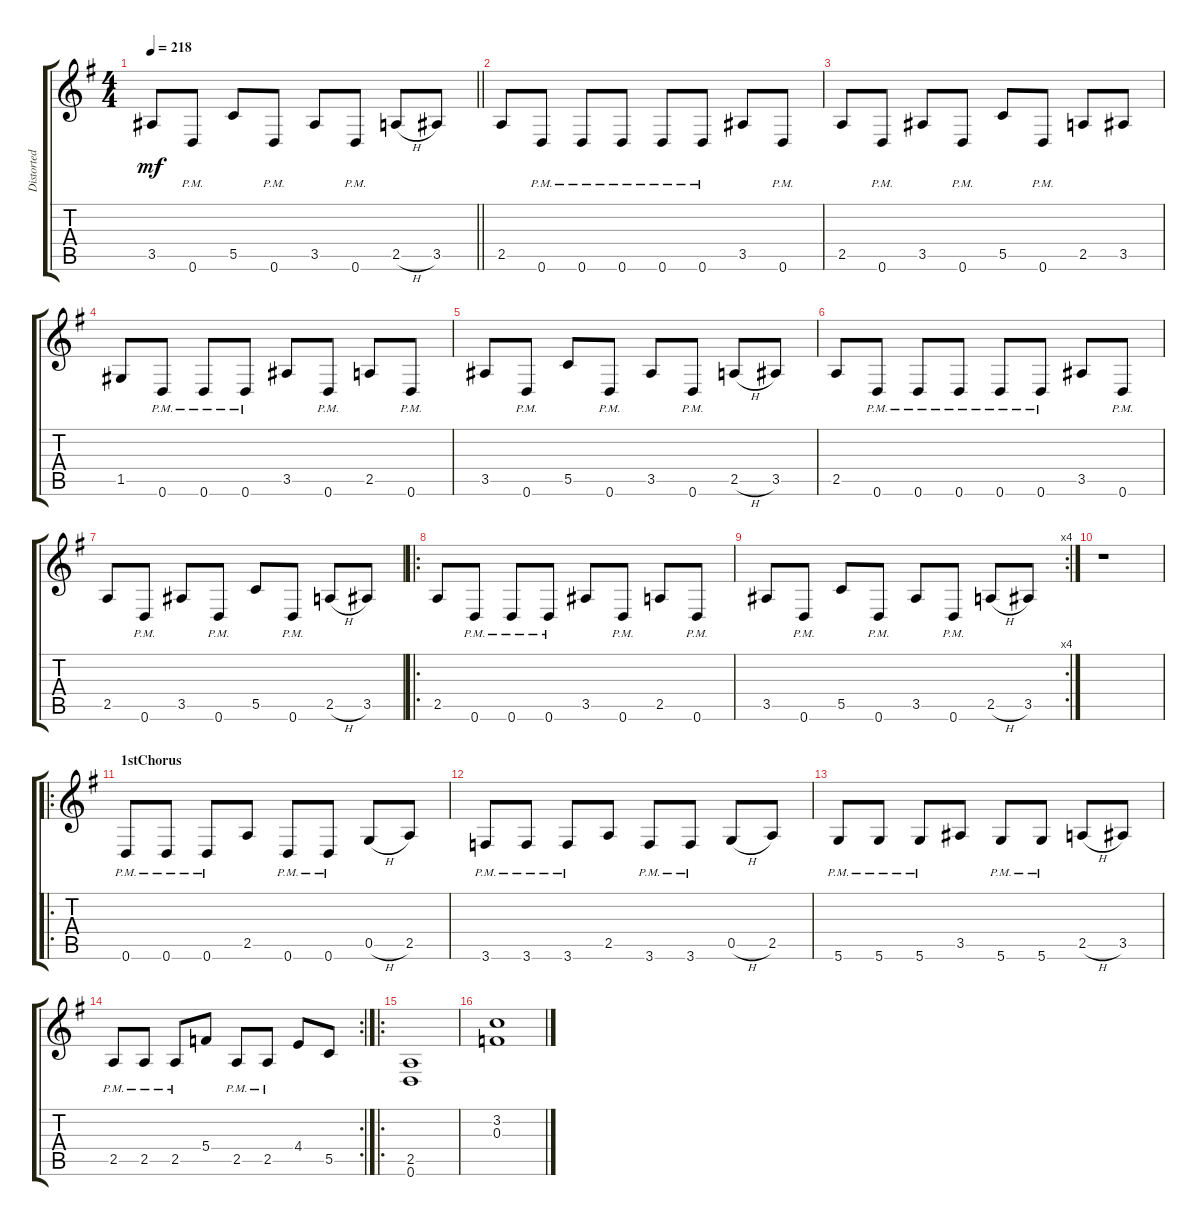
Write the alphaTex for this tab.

\track ("Distorted Guitar (right channel)" "Distorted ") {instrument overdrivenguitar}
\staff {score tabs}
\tuning (D4 A3 F3 C3 G2 D2) {hide}
\ts (4 4)
\tempo 218
\clef g2
\barLineRight lightlight
\ks g
3.5.8{dy mf} 0.6{pm}.8 5.5.8 0.6{pm}.8 3.5.8 0.6{pm}.8 2.5{h}.8 3.5.8 |
2.5.8 0.6{pm}.8 0.6{pm}.8 0.6{pm}.8 0.6{pm}.8 0.6{pm}.8 3.5.8 0.6{pm}.8 |
2.5.8 0.6{pm}.8 3.5.8 0.6{pm}.8 5.5.8 0.6{pm}.8 2.5.8 3.5.8 |
1.5.8 0.6{pm}.8 0.6{pm}.8 0.6{pm}.8 3.5.8 0.6{pm}.8 2.5.8 0.6{pm}.8 |
3.5.8 0.6{pm}.8 5.5.8 0.6{pm}.8 3.5.8 0.6{pm}.8 2.5{h}.8 3.5.8 |
2.5.8 0.6{pm}.8 0.6{pm}.8 0.6{pm}.8 0.6{pm}.8 0.6{pm}.8 3.5.8 0.6{pm}.8 |
2.5.8 0.6{pm}.8 3.5.8 0.6{pm}.8 5.5.8 0.6{pm}.8 2.5{h}.8 3.5.8 |
\ro
2.5.8 0.6{pm}.8 0.6{pm}.8 0.6{pm}.8 3.5.8 0.6{pm}.8 2.5.8 0.6{pm}.8 |
\rc 4
3.5.8 0.6{pm}.8 5.5.8 0.6{pm}.8 3.5.8 0.6{pm}.8 2.5{h}.8 3.5.8 |
r.1 |
\ro
\section ("" "1stChorus")
0.6{pm}.8 0.6{pm}.8 0.6{pm}.8 2.5.8 0.6{pm}.8 0.6{pm}.8 0.5{h}.8 2.5.8 |
3.6{pm}.8 3.6{pm}.8 3.6{pm}.8 2.5.8 3.6{pm}.8 3.6{pm}.8 0.5{h}.8 2.5.8 |
5.6{pm}.8 5.6{pm}.8 5.6{pm}.8 3.5.8 5.6{pm}.8 5.6{pm}.8 2.5{h}.8 3.5.8 |
\rc 2
2.5{pm}.8 2.5{pm}.8 2.5{pm}.8 5.4.8 2.5{pm}.8 2.5{pm}.8 4.4.8 5.5.8 |
\ro
(2.5 0.6).1 |
(3.2 0.3).1
